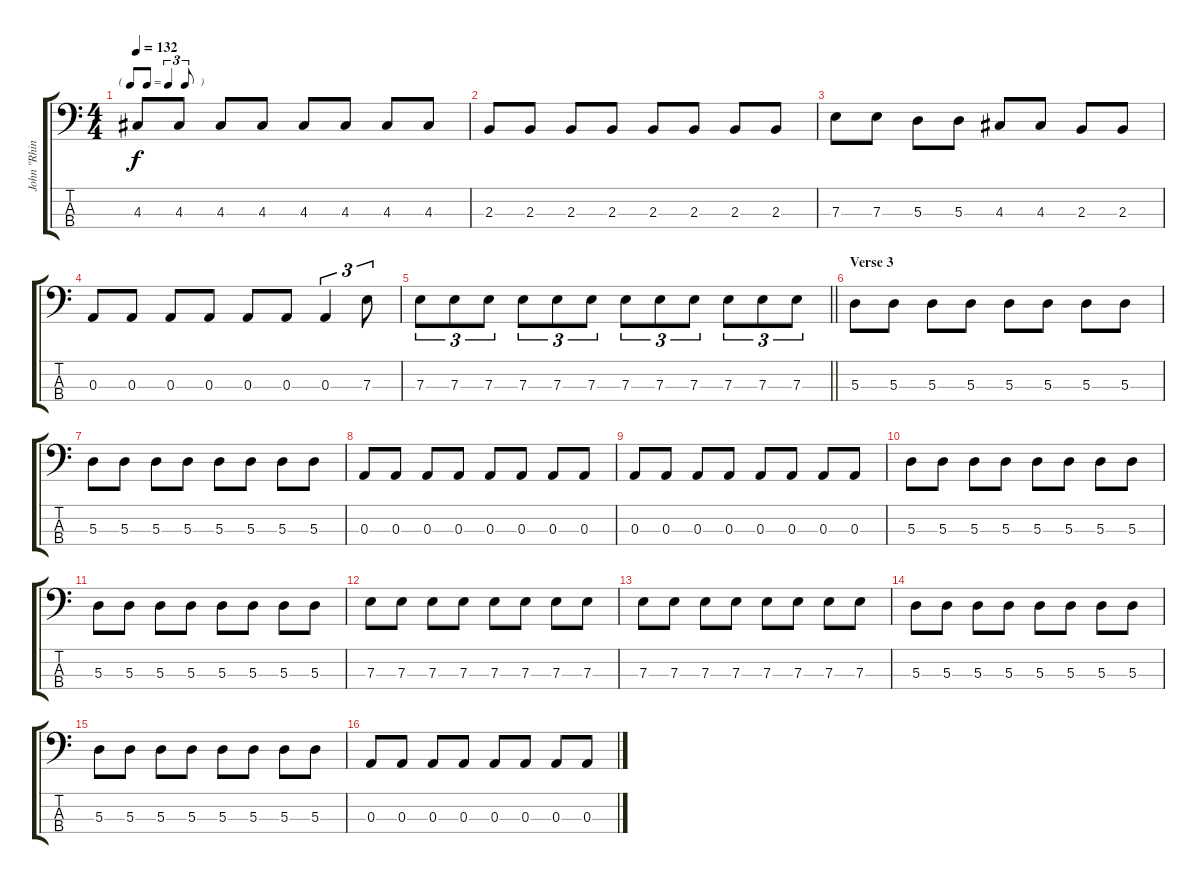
\track ("John \"Rhino\" Edwards" "John \"Rhin") {instrument electricbassfinger}
\staff {score tabs}
\tuning (G2 D2 A1 E1) {hide}
\ts (4 4)
\tf triplet8th
\tempo 132
\clef f4
\ks c
4.3.8{dy f} 4.3.8 4.3.8 4.3.8 4.3.8 4.3.8 4.3.8 4.3.8 |
2.3.8 2.3.8 2.3.8 2.3.8 2.3.8 2.3.8 2.3.8 2.3.8 |
7.3.8 7.3.8 5.3.8 5.3.8 4.3.8 4.3.8 2.3.8 2.3.8 |
0.3.8 0.3.8 0.3.8 0.3.8 0.3.8 0.3.8 0.3.4{tu (3 2)} 7.3.8{tu (3 2)} |
\barLineRight lightlight
7.3.8{tu (3 2)} 7.3.8{tu (3 2)} 7.3.8{tu (3 2)} 7.3.8{tu (3 2)} 7.3.8{tu (3 2)} 7.3.8{tu (3 2)} 7.3.8{tu (3 2)} 7.3.8{tu (3 2)} 7.3.8{tu (3 2)} 7.3.8{tu (3 2)} 7.3.8{tu (3 2)} 7.3.8{tu (3 2)} |
\section ("" "Verse 3")
5.3.8 5.3.8 5.3.8 5.3.8 5.3.8 5.3.8 5.3.8 5.3.8 |
5.3.8 5.3.8 5.3.8 5.3.8 5.3.8 5.3.8 5.3.8 5.3.8 |
0.3.8 0.3.8 0.3.8 0.3.8 0.3.8 0.3.8 0.3.8 0.3.8 |
0.3.8 0.3.8 0.3.8 0.3.8 0.3.8 0.3.8 0.3.8 0.3.8 |
5.3.8 5.3.8 5.3.8 5.3.8 5.3.8 5.3.8 5.3.8 5.3.8 |
5.3.8 5.3.8 5.3.8 5.3.8 5.3.8 5.3.8 5.3.8 5.3.8 |
7.3.8 7.3.8 7.3.8 7.3.8 7.3.8 7.3.8 7.3.8 7.3.8 |
7.3.8 7.3.8 7.3.8 7.3.8 7.3.8 7.3.8 7.3.8 7.3.8 |
5.3.8 5.3.8 5.3.8 5.3.8 5.3.8 5.3.8 5.3.8 5.3.8 |
5.3.8 5.3.8 5.3.8 5.3.8 5.3.8 5.3.8 5.3.8 5.3.8 |
0.3.8 0.3.8 0.3.8 0.3.8 0.3.8 0.3.8 0.3.8 0.3.8
